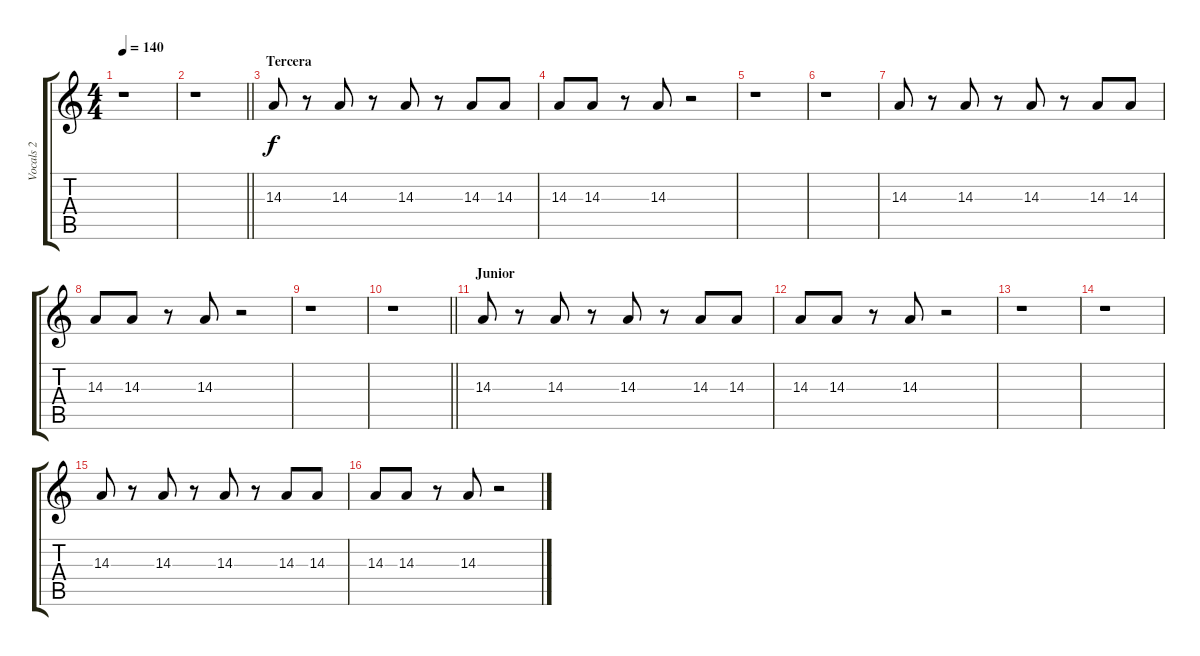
\track ("Vocals 2" "Vocals 2") {instrument stringensemble1}
\staff {score tabs}
\tuning (E4 B3 G3 D3 A2 E2) {hide}
\ts (4 4)
\tempo 140
\clef g2
\ks c
r.1{dy f} |
\barLineRight lightlight
r.1 |
\section ("" "Tercera")
14.3.8 r.8 14.3.8 r.8 14.3.8 r.8 14.3.8 14.3.8 |
14.3.8 14.3.8 r.8 14.3.8 r.2 |
r.1 |
r.1 |
14.3.8 r.8 14.3.8 r.8 14.3.8 r.8 14.3.8 14.3.8 |
14.3.8 14.3.8 r.8 14.3.8 r.2 |
r.1 |
\barLineRight lightlight
r.1 |
\section ("" "Junior")
14.3.8 r.8 14.3.8 r.8 14.3.8 r.8 14.3.8 14.3.8 |
14.3.8 14.3.8 r.8 14.3.8 r.2 |
r.1 |
r.1 |
14.3.8 r.8 14.3.8 r.8 14.3.8 r.8 14.3.8 14.3.8 |
14.3.8 14.3.8 r.8 14.3.8 r.2
